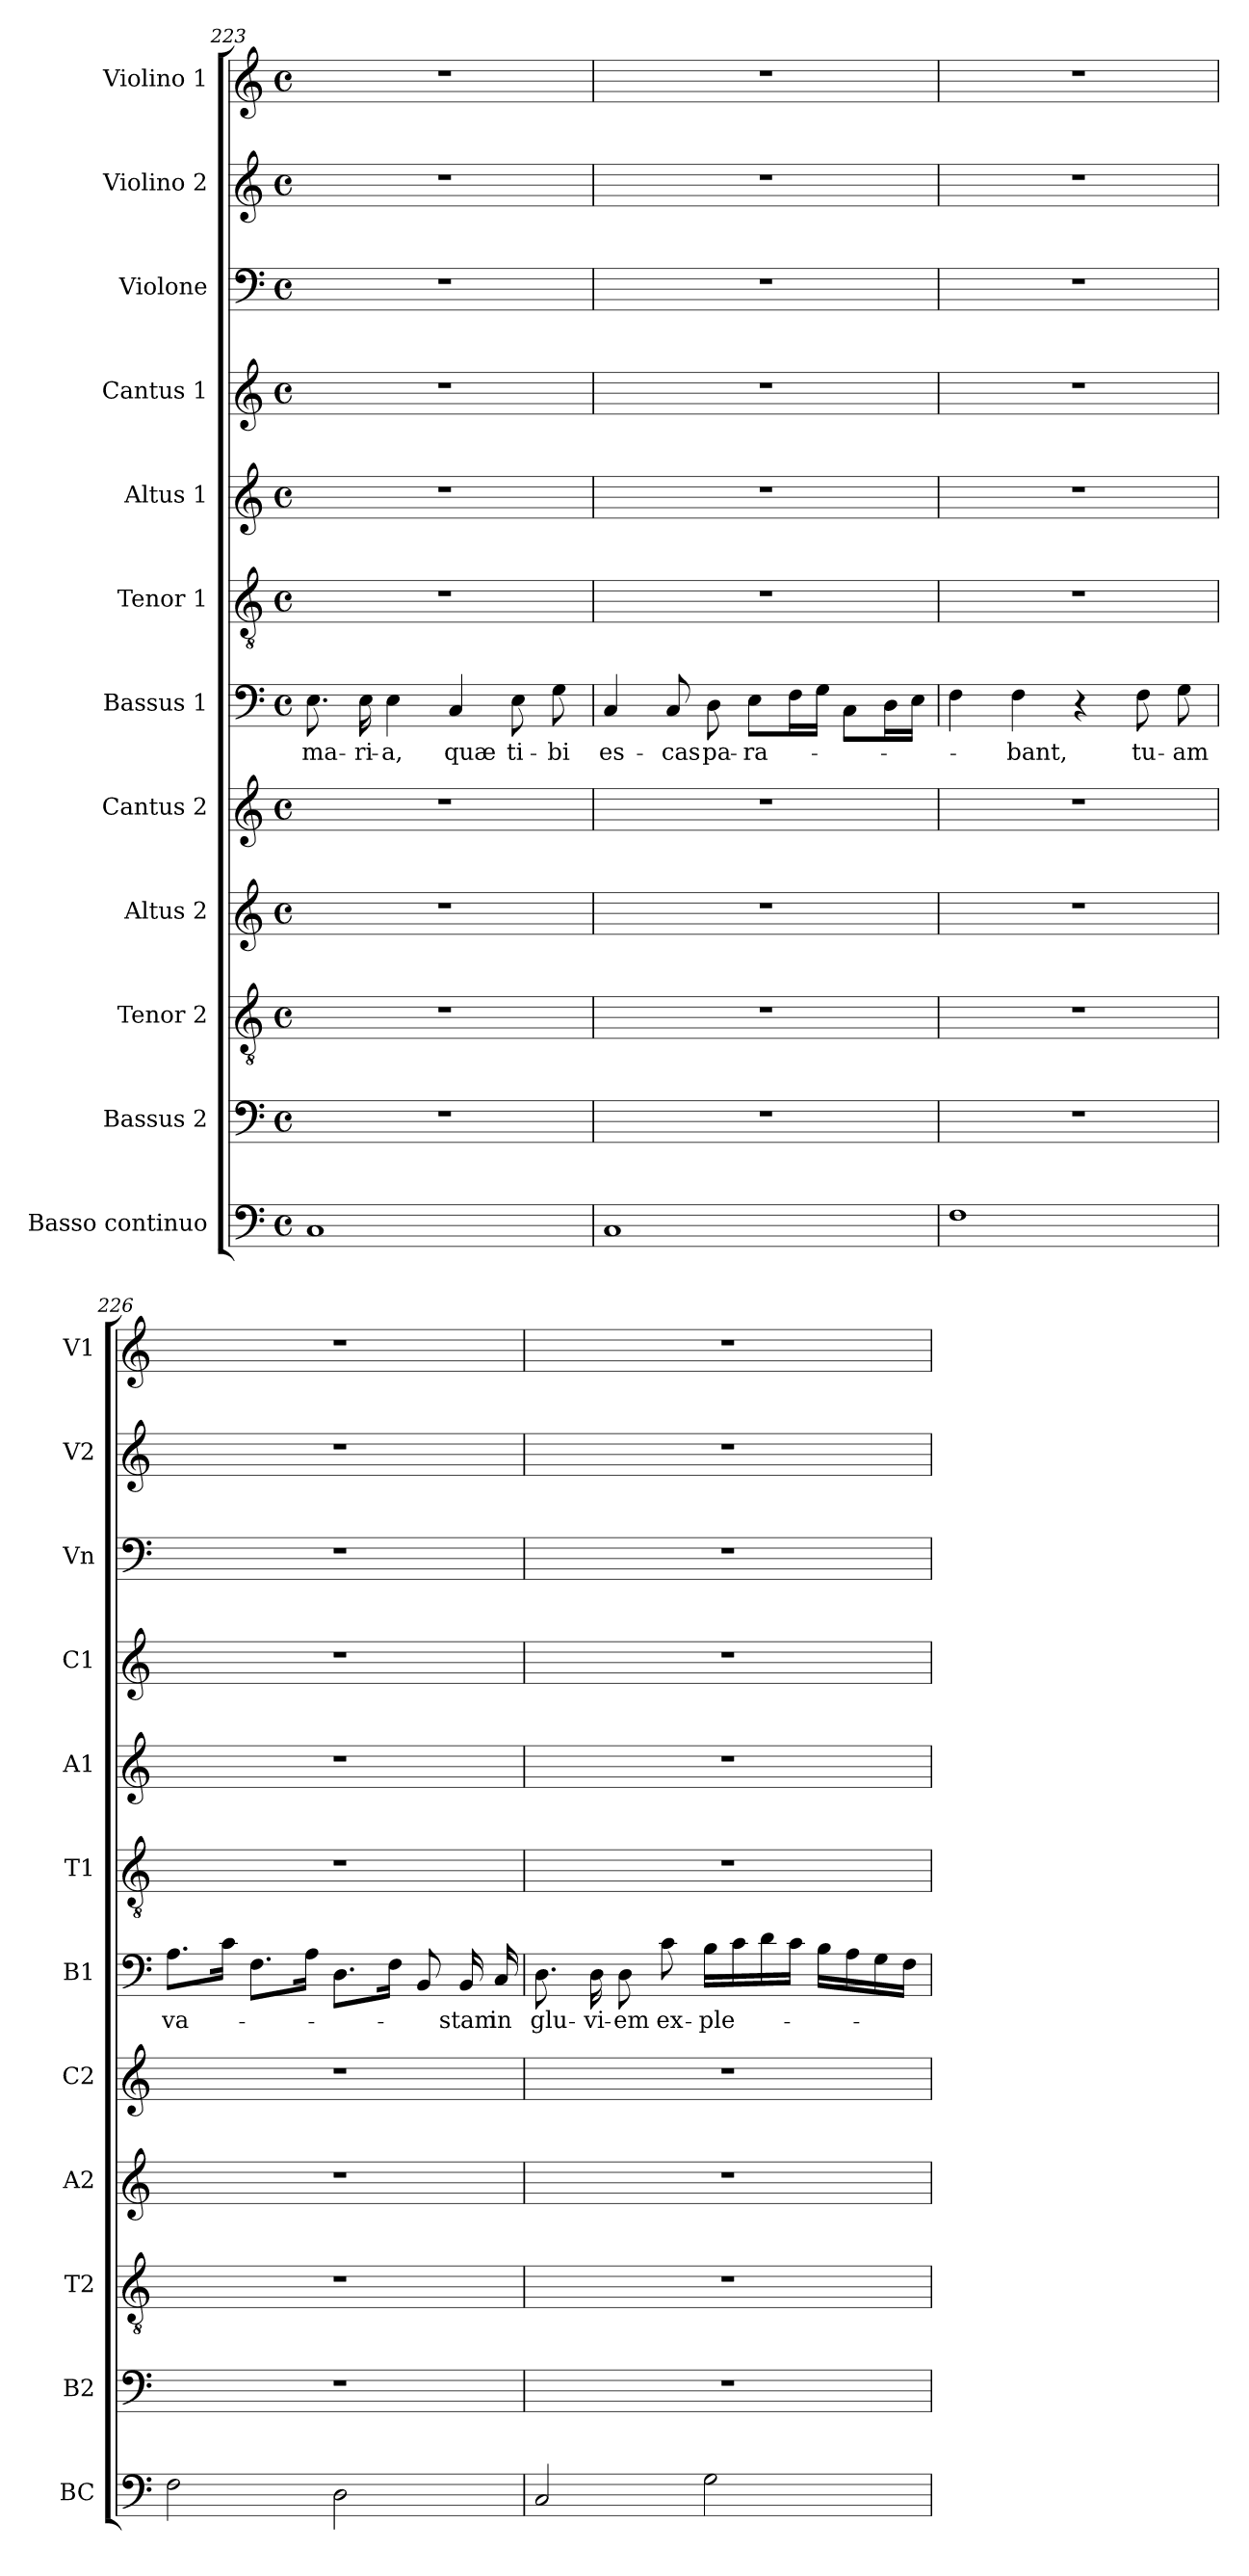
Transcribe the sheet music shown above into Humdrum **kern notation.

**kern	**kern	**kern	**kern	**kern	**kern	**text	**kern	**kern	**kern	**kern	**kern	**kern
*part12	*part11	*part10	*part9	*part8	*part7	*part7	*part6	*part5	*part4	*part3	*part2	*part1
*staff12	*staff11	*staff10	*staff9	*staff8	*staff7	*staff7	*staff6	*staff5	*staff4	*staff3	*staff2	*staff1
*I"Basso continuo	*I"Bassus 2	*I"Tenor 2	*I"Altus 2	*I"Cantus 2	*I"Bassus 1	*	*I"Tenor 1	*I"Altus 1	*I"Cantus 1	*I"Violone	*I"Violino 2	*I"Violino 1
*I'BC	*I'B2	*I'T2	*I'A2	*I'C2	*I'B1	*	*I'T1	*I'A1	*I'C1	*I'Vn	*I'V2	*I'V1
*clefF4	*clefF4	*clefGv2	*clefG2	*clefG2	*clefF4	*	*clefGv2	*clefG2	*clefG2	*clefF4	*clefG2	*clefG2
*ITrd7c12	*	*	*	*	*	*	*	*	*	*ITrd7c12	*	*
*k[]	*k[]	*k[]	*k[]	*k[]	*k[]	*	*k[]	*k[]	*k[]	*k[]	*k[]	*k[]
*C:	*C:	*C:	*C:	*C:	*C:	*	*C:	*C:	*C:	*C:	*C:	*C:
*M4/4	*M4/4	*M4/4	*M4/4	*M4/4	*M4/4	*	*M4/4	*M4/4	*M4/4	*M4/4	*M4/4	*M4/4
*met(c)	*met(c)	*met(c)	*met(c)	*met(c)	*met(c)	*	*met(c)	*met(c)	*met(c)	*met(c)	*met(c)	*met(c)
=223	=223	=223	=223	=223	=223	=223	=223	=223	=223	=223	=223	=223
!	!	!	!	!	!	!LO:LY:b	!	!	!	!	!	!
1CC	1r	1r	1r	1r	8.E\	ma-	1r	1r	1r	1r	1r	1r
!	!	!	!	!	!	!LO:LY:b	!	!	!	!	!	!
.	.	.	.	.	16E\	-ri-	.	.	.	.	.	.
!	!	!	!	!	!	!LO:LY:b	!	!	!	!	!	!
.	.	.	.	.	4E\	-a,	.	.	.	.	.	.
!	!	!	!	!	!	!LO:LY:b	!	!	!	!	!	!
.	.	.	.	.	4C/	quæ	.	.	.	.	.	.
!	!	!	!	!	!	!LO:LY:b	!	!	!	!	!	!
.	.	.	.	.	8E\	ti-	.	.	.	.	.	.
!	!	!	!	!	!	!LO:LY:b	!	!	!	!	!	!
.	.	.	.	.	8G\	-bi	.	.	.	.	.	.
=224	=224	=224	=224	=224	=224	=224	=224	=224	=224	=224	=224	=224
!	!	!	!	!	!	!LO:LY:b	!	!	!	!	!	!
1CC	1r	1r	1r	1r	4C/	es-	1r	1r	1r	1r	1r	1r
!	!	!	!	!	!	!LO:LY:b	!	!	!	!	!	!
.	.	.	.	.	8C/	-cas	.	.	.	.	.	.
!	!	!	!	!	!	!LO:LY:b	!	!	!	!	!	!
.	.	.	.	.	8D\	pa-	.	.	.	.	.	.
!	!	!	!	!	!	!LO:LY:b	!	!	!	!	!	!
.	.	.	.	.	8E\L	-ra-	.	.	.	.	.	.
.	.	.	.	.	16F\L	.	.	.	.	.	.	.
.	.	.	.	.	16G\JJ	.	.	.	.	.	.	.
.	.	.	.	.	8C\L	.	.	.	.	.	.	.
.	.	.	.	.	16D\L	.	.	.	.	.	.	.
.	.	.	.	.	16E\JJ	.	.	.	.	.	.	.
!!LO:LB:g=z
=225	=225	=225	=225	=225	=225	=225	=225	=225	=225	=225	=225	=225
1FF	1r	1r	1r	1r	4F\	.	1r	1r	1r	1r	1r	1r
!	!	!	!	!	!	!LO:LY:b	!	!	!	!	!	!
.	.	.	.	.	4F\	-bant,	.	.	.	.	.	.
.	.	.	.	.	4r	.	.	.	.	.	.	.
!	!	!	!	!	!	!LO:LY:b	!	!	!	!	!	!
.	.	.	.	.	8F\	tu-	.	.	.	.	.	.
!	!	!	!	!	!	!LO:LY:b	!	!	!	!	!	!
.	.	.	.	.	8G\	-am	.	.	.	.	.	.
=226	=226	=226	=226	=226	=226	=226	=226	=226	=226	=226	=226	=226
!	!	!	!	!	!	!LO:LY:b	!	!	!	!	!	!
2FF\	1r	1r	1r	1r	8.A\L	va-	1r	1r	1r	1r	1r	1r
.	.	.	.	.	16c\Jk	.	.	.	.	.	.	.
.	.	.	.	.	8.F\L	.	.	.	.	.	.	.
.	.	.	.	.	16A\Jk	.	.	.	.	.	.	.
2DD\	.	.	.	.	8.D\L	.	.	.	.	.	.	.
.	.	.	.	.	16F\Jk	.	.	.	.	.	.	.
.	.	.	.	.	8BB/	.	.	.	.	.	.	.
!	!	!	!	!	!	!LO:LY:b	!	!	!	!	!	!
.	.	.	.	.	16BB/	-stam	.	.	.	.	.	.
!	!	!	!	!	!	!LO:LY:b	!	!	!	!	!	!
.	.	.	.	.	16C/	in	.	.	.	.	.	.
=227	=227	=227	=227	=227	=227	=227	=227	=227	=227	=227	=227	=227
!	!	!	!	!	!	!LO:LY:b	!	!	!	!	!	!
2CC/	1r	1r	1r	1r	8.D\	glu-	1r	1r	1r	1r	1r	1r
!	!	!	!	!	!	!LO:LY:b	!	!	!	!	!	!
.	.	.	.	.	16D\	-vi-	.	.	.	.	.	.
!	!	!	!	!	!	!LO:LY:b	!	!	!	!	!	!
.	.	.	.	.	8D\	-em	.	.	.	.	.	.
!	!	!	!	!	!	!LO:LY:b	!	!	!	!	!	!
.	.	.	.	.	8c\	ex-	.	.	.	.	.	.
!	!	!	!	!	!	!LO:LY:b	!	!	!	!	!	!
2GG\	.	.	.	.	16B\LL	-ple-	.	.	.	.	.	.
.	.	.	.	.	16c\	.	.	.	.	.	.	.
.	.	.	.	.	16d\	.	.	.	.	.	.	.
.	.	.	.	.	16c\JJ	.	.	.	.	.	.	.
.	.	.	.	.	16B\LL	.	.	.	.	.	.	.
.	.	.	.	.	16A\	.	.	.	.	.	.	.
.	.	.	.	.	16G\	.	.	.	.	.	.	.
.	.	.	.	.	16F\JJ	.	.	.	.	.	.	.
=	=	=	=	=	=	=	=	=	=	=	=	=
*-	*-	*-	*-	*-	*-	*-	*-	*-	*-	*-	*-	*-
